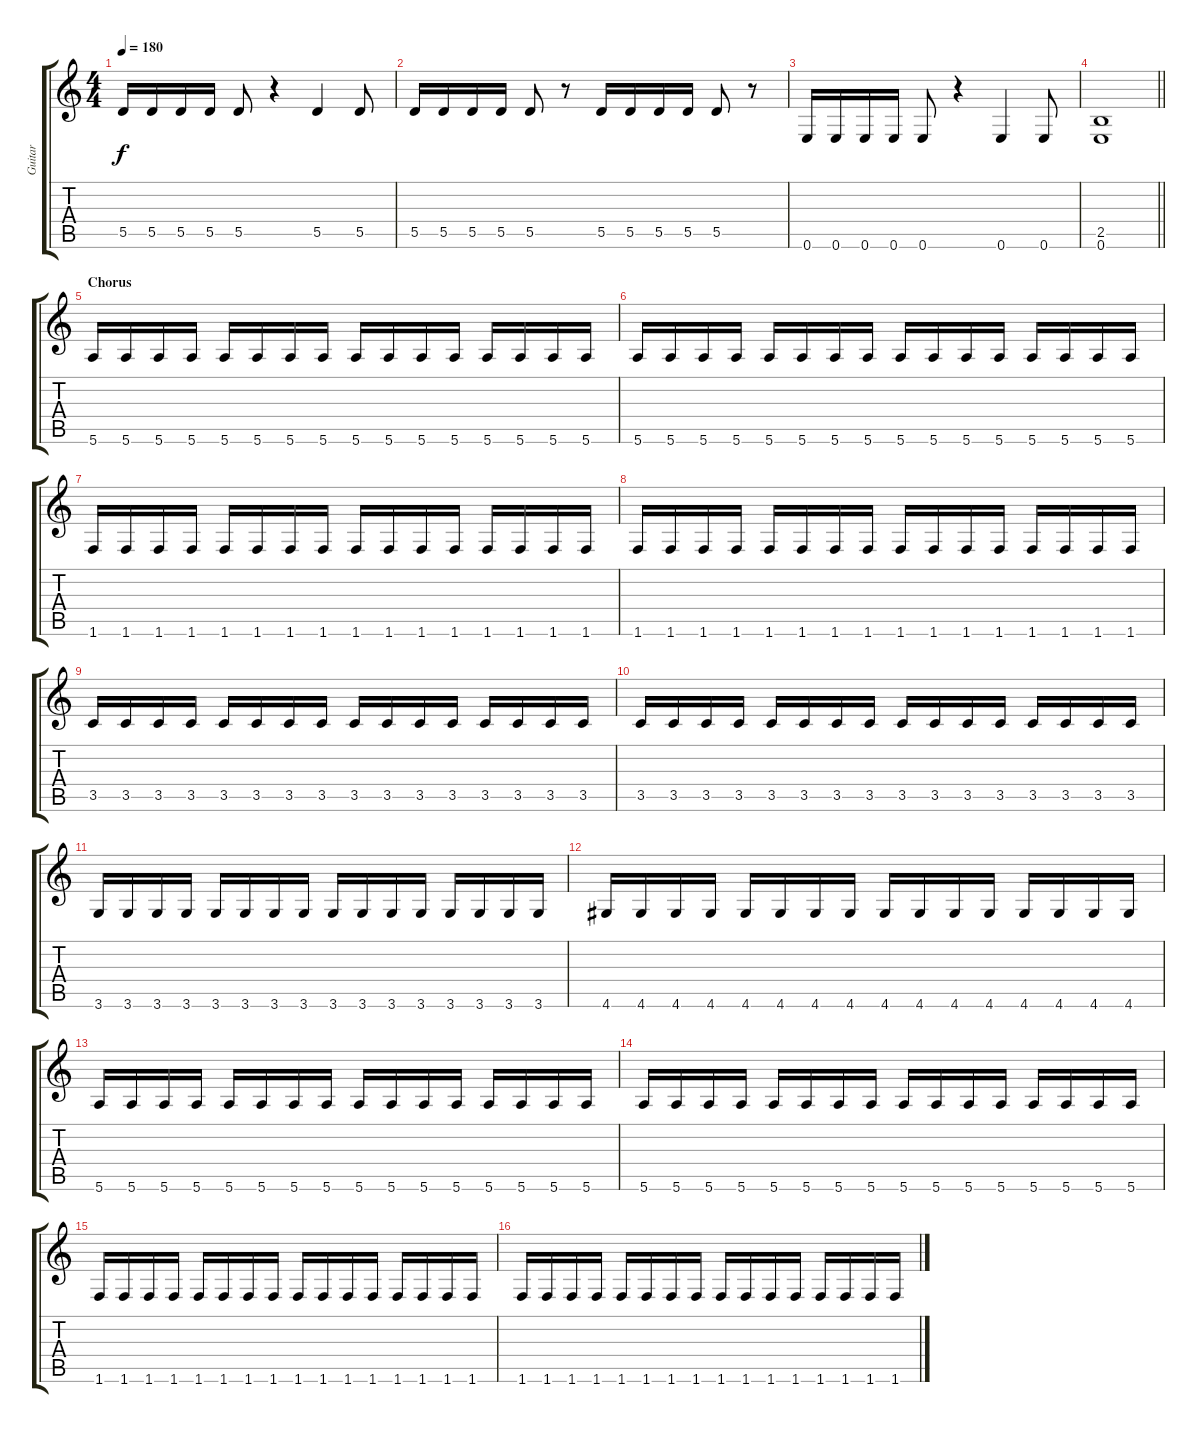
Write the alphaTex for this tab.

\track ("Guitar " "Guitar ") {instrument distortionguitar}
\staff {score tabs}
\tuning (E4 B3 G3 D3 A2 E2) {hide}
\ts (4 4)
\tempo 180
\clef g2
\ks c
5.5.16{dy f} 5.5.16 5.5.16 5.5.16 5.5.8 r.4 5.5.4 5.5.8 |
5.5.16 5.5.16 5.5.16 5.5.16 5.5.8 r.8 5.5.16 5.5.16 5.5.16 5.5.16 5.5.8 r.8 |
0.6.16 0.6.16 0.6.16 0.6.16 0.6.8 r.4 0.6.4 0.6.8 |
\barLineRight lightlight
(2.5 0.6).1 |
\section ("" "Chorus")
5.6.16 5.6.16 5.6.16 5.6.16 5.6.16 5.6.16 5.6.16 5.6.16 5.6.16 5.6.16 5.6.16 5.6.16 5.6.16 5.6.16 5.6.16 5.6.16 |
5.6.16 5.6.16 5.6.16 5.6.16 5.6.16 5.6.16 5.6.16 5.6.16 5.6.16 5.6.16 5.6.16 5.6.16 5.6.16 5.6.16 5.6.16 5.6.16 |
1.6.16 1.6.16 1.6.16 1.6.16 1.6.16 1.6.16 1.6.16 1.6.16 1.6.16 1.6.16 1.6.16 1.6.16 1.6.16 1.6.16 1.6.16 1.6.16 |
1.6.16 1.6.16 1.6.16 1.6.16 1.6.16 1.6.16 1.6.16 1.6.16 1.6.16 1.6.16 1.6.16 1.6.16 1.6.16 1.6.16 1.6.16 1.6.16 |
3.5.16 3.5.16 3.5.16 3.5.16 3.5.16 3.5.16 3.5.16 3.5.16 3.5.16 3.5.16 3.5.16 3.5.16 3.5.16 3.5.16 3.5.16 3.5.16 |
3.5.16 3.5.16 3.5.16 3.5.16 3.5.16 3.5.16 3.5.16 3.5.16 3.5.16 3.5.16 3.5.16 3.5.16 3.5.16 3.5.16 3.5.16 3.5.16 |
3.6.16 3.6.16 3.6.16 3.6.16 3.6.16 3.6.16 3.6.16 3.6.16 3.6.16 3.6.16 3.6.16 3.6.16 3.6.16 3.6.16 3.6.16 3.6.16 |
4.6.16 4.6.16 4.6.16 4.6.16 4.6.16 4.6.16 4.6.16 4.6.16 4.6.16 4.6.16 4.6.16 4.6.16 4.6.16 4.6.16 4.6.16 4.6.16 |
5.6.16 5.6.16 5.6.16 5.6.16 5.6.16 5.6.16 5.6.16 5.6.16 5.6.16 5.6.16 5.6.16 5.6.16 5.6.16 5.6.16 5.6.16 5.6.16 |
5.6.16 5.6.16 5.6.16 5.6.16 5.6.16 5.6.16 5.6.16 5.6.16 5.6.16 5.6.16 5.6.16 5.6.16 5.6.16 5.6.16 5.6.16 5.6.16 |
1.6.16 1.6.16 1.6.16 1.6.16 1.6.16 1.6.16 1.6.16 1.6.16 1.6.16 1.6.16 1.6.16 1.6.16 1.6.16 1.6.16 1.6.16 1.6.16 |
1.6.16 1.6.16 1.6.16 1.6.16 1.6.16 1.6.16 1.6.16 1.6.16 1.6.16 1.6.16 1.6.16 1.6.16 1.6.16 1.6.16 1.6.16 1.6.16
